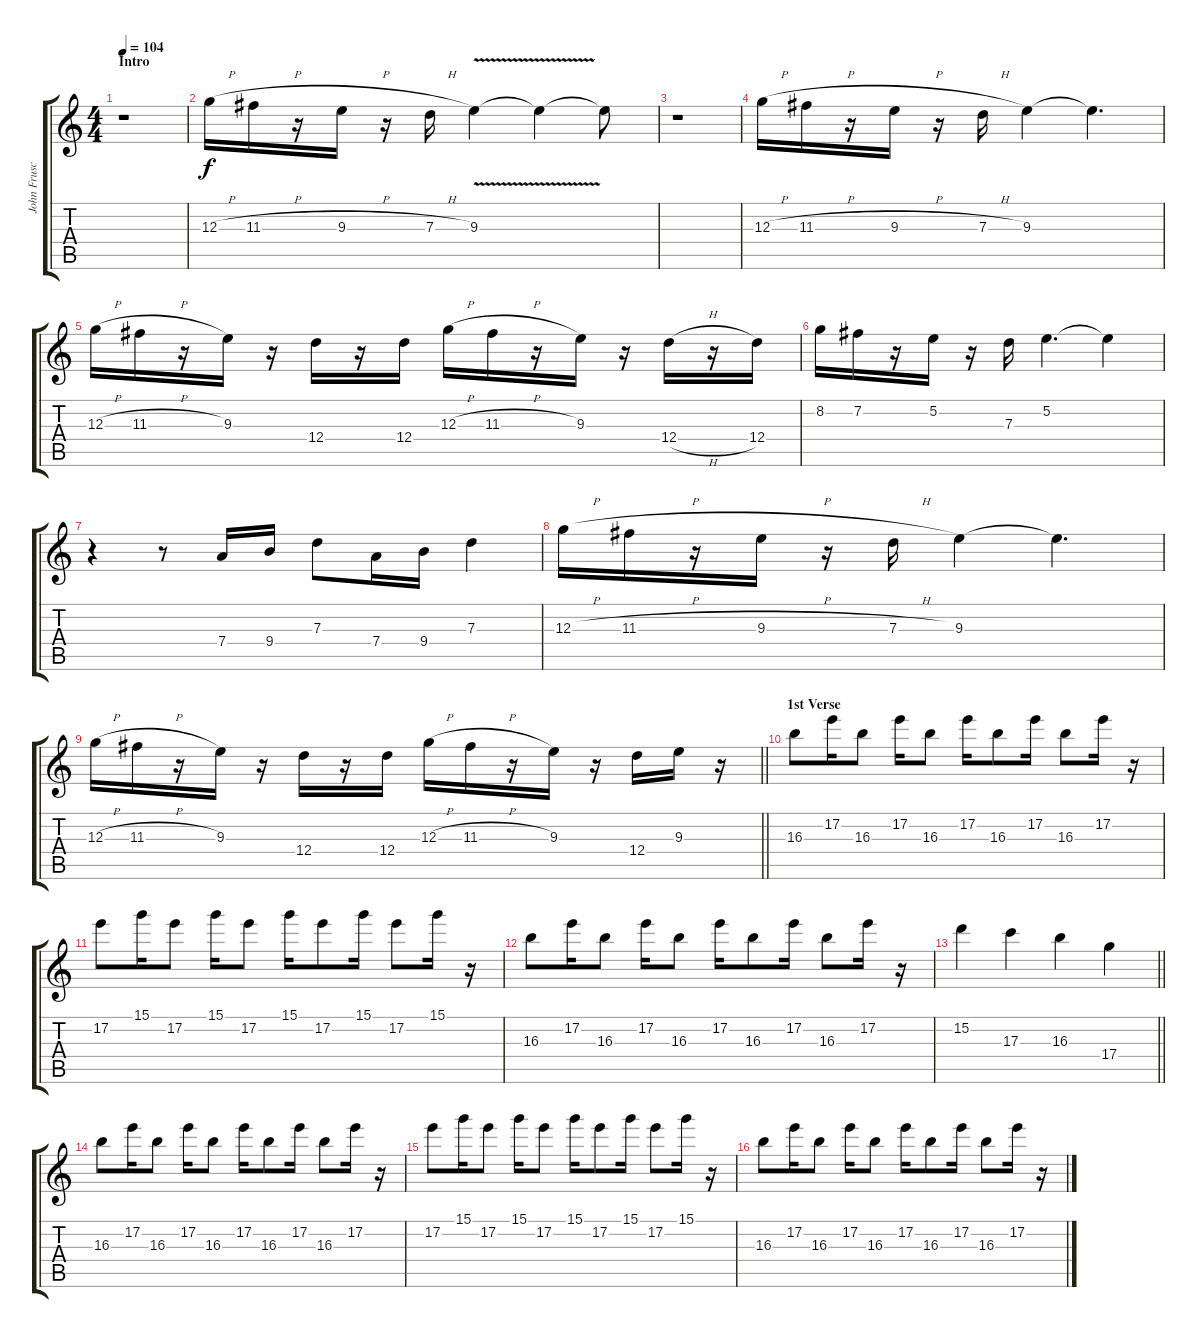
\track ("John Frusciante" "John Frusc") {instrument overdrivenguitar}
\staff {score tabs}
\tuning (E4 B3 G3 D3 A2 E2) {hide}
\ts (4 4)
\section ("" "Intro")
\tempo 104
\clef g2
\ks c
r.1{dy f instrument overdrivenguitar} |
12.3{h}.16 11.3{h}.16 r.16 9.3{h}.16 r.16 7.3{h}.16 9.3{v}.4 9.3{t}.4 9.3{t}.8 |
r.1 |
12.3{h}.16 11.3{h}.16 r.16 9.3{h}.16 r.16 7.3{h}.16 9.3.4 9.3{t}.4{d} |
12.3{h}.16 11.3{h}.16 r.16 9.3.16 r.16 12.4.16 r.16 12.4.16 12.3{h}.16 11.3{h}.16 r.16 9.3.16 r.16 12.4{h}.16 r.16 12.4.16 |
8.2.16 7.2.16 r.16 5.2.16 r.16 7.3.16 5.2.4{d} 5.2{t}.4 |
r.4 r.8 7.4.16 9.4.16 7.3.8 7.4.16 9.4.16 7.3.4 |
12.3{h}.16 11.3{h}.16 r.16 9.3{h}.16 r.16 7.3{h}.16 9.3.4 9.3{t}.4{d} |
\barLineRight lightlight
12.3{h}.16 11.3{h}.16 r.16 9.3.16 r.16 12.4.16 r.16 12.4.16 12.3{h}.16 11.3{h}.16 r.16 9.3.16 r.16 12.4.16 9.3.16 r.16 |
\section ("" "1st Verse")
16.3.8 17.2.16 16.3.8 17.2.16 16.3.8 17.2.16 16.3.8 17.2.16 16.3.8 17.2.16 r.16 |
17.2.8 15.1.16 17.2.8 15.1.16 17.2.8 15.1.16 17.2.8 15.1.16 17.2.8 15.1.16 r.16 |
16.3.8 17.2.16 16.3.8 17.2.16 16.3.8 17.2.16 16.3.8 17.2.16 16.3.8 17.2.16 r.16 |
\barLineRight lightlight
15.2.4 17.3.4 16.3.4 17.4.4 |
16.3.8 17.2.16 16.3.8 17.2.16 16.3.8 17.2.16 16.3.8 17.2.16 16.3.8 17.2.16 r.16 |
17.2.8 15.1.16 17.2.8 15.1.16 17.2.8 15.1.16 17.2.8 15.1.16 17.2.8 15.1.16 r.16 |
16.3.8 17.2.16 16.3.8 17.2.16 16.3.8 17.2.16 16.3.8 17.2.16 16.3.8 17.2.16 r.16
